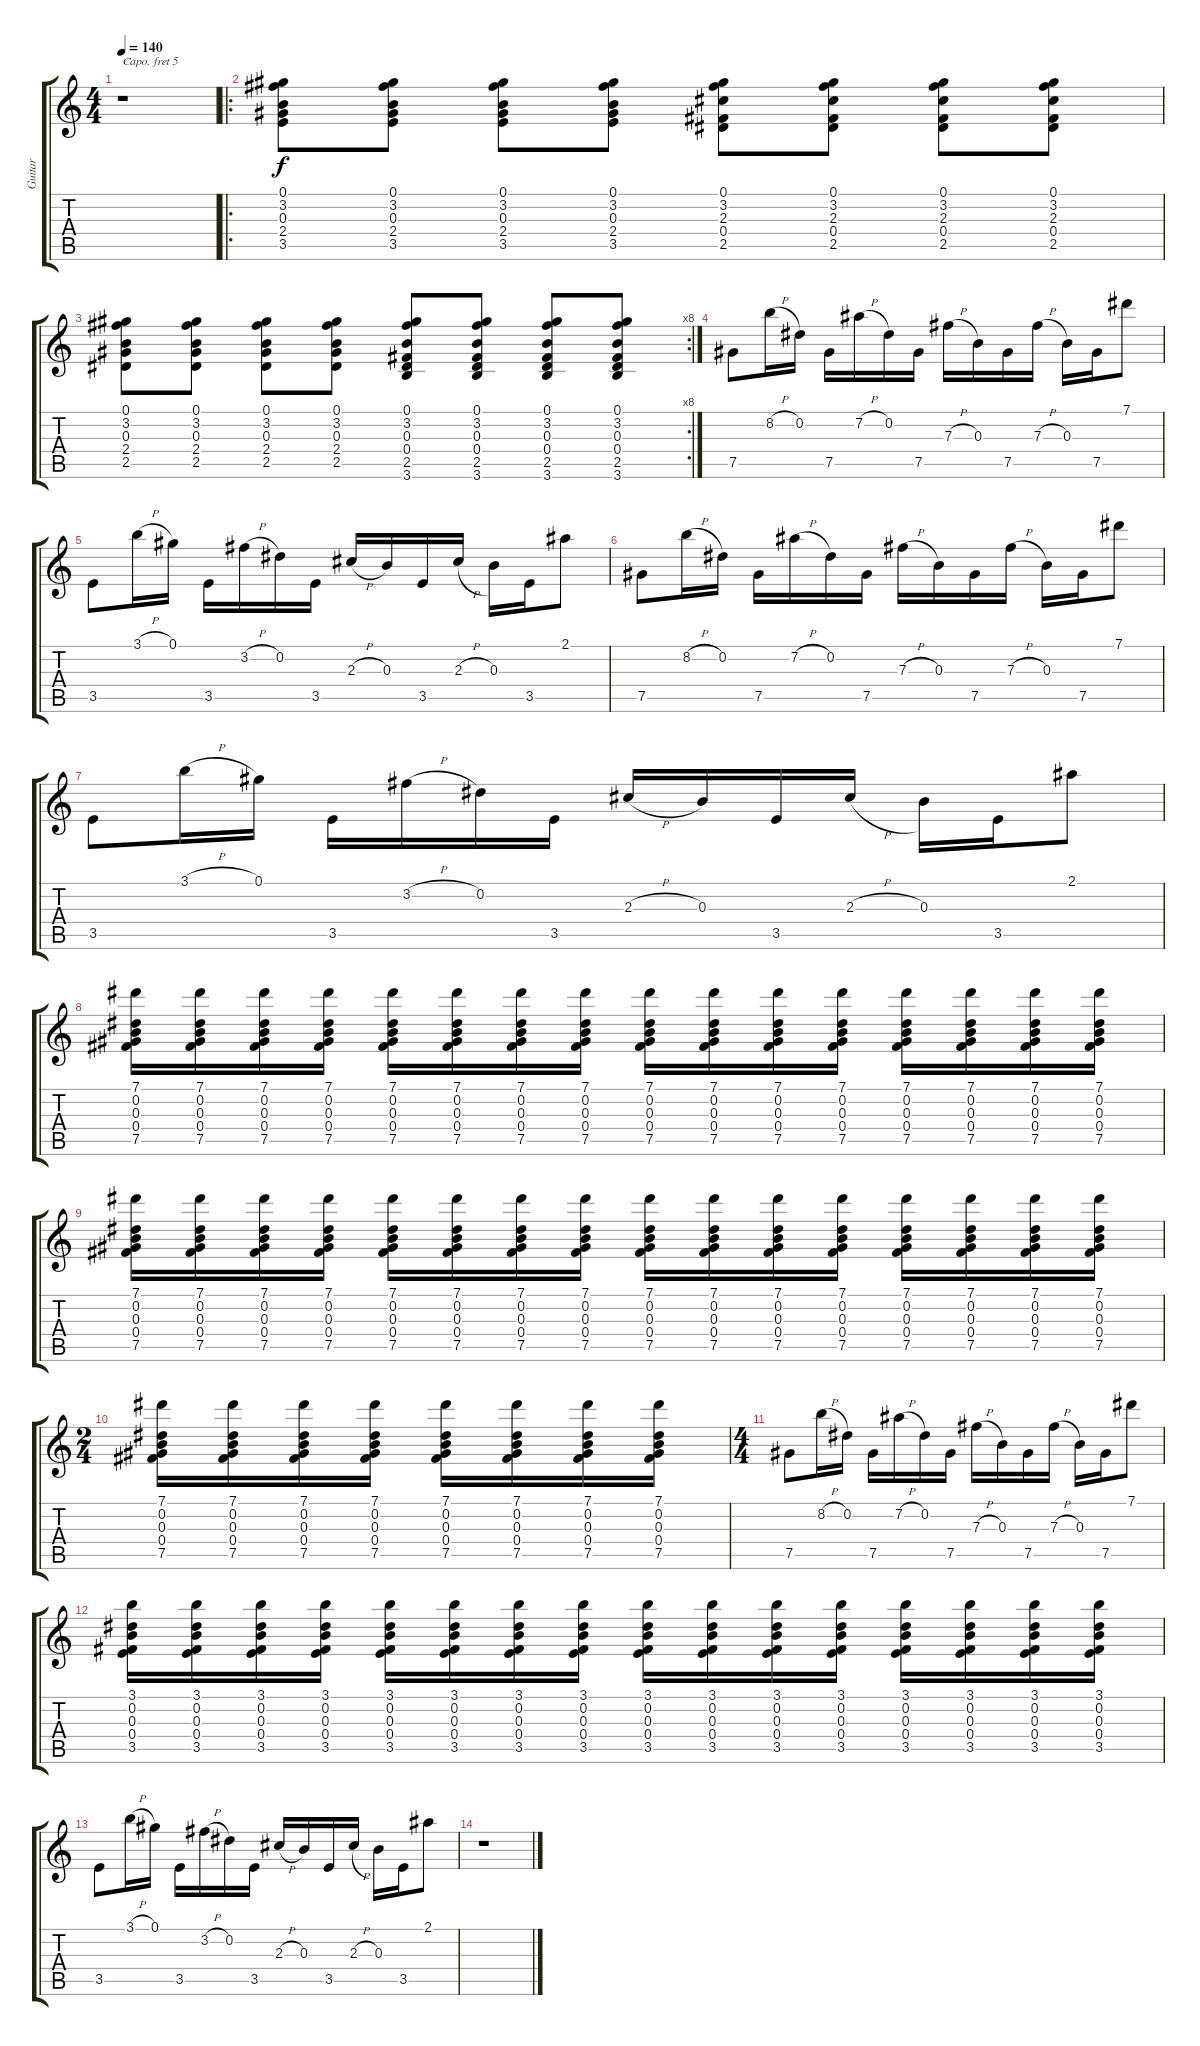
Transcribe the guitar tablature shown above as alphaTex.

\track ("Guitar" "Guitar") {instrument acousticguitarsteel}
\staff {score tabs}
\capo 5
\tuning (Eb4 Bb3 Gb3 Db3 Ab2 Eb2) {hide}
\ts (4 4)
\tempo 140
\clef g2
\ks c
r.1{dy f} |
\ro
(0.1 3.2 0.3 2.4 3.5).8 (0.1 3.2 0.3 2.4 3.5).8 (0.1 3.2 0.3 2.4 3.5).8 (0.1 3.2 0.3 2.4 3.5).8 (0.1 3.2 2.3 0.4 2.5).8 (0.1 3.2 2.3 0.4 2.5).8 (0.1 3.2 2.3 0.4 2.5).8 (0.1 3.2 2.3 0.4 2.5).8 |
\rc 8
(0.1 3.2 0.3 2.4 2.5).8 (0.1 3.2 0.3 2.4 2.5).8 (0.1 3.2 0.3 2.4 2.5).8 (0.1 3.2 0.3 2.4 2.5).8 (0.1 3.2 0.3 0.4 2.5 3.6).8 (0.1 3.2 0.3 0.4 2.5 3.6).8 (0.1 3.2 0.3 0.4 2.5 3.6).8 (0.1 3.2 0.3 0.4 2.5 3.6).8 |
7.5.8 8.2{h}.16 0.2.16 7.5.16 7.2{h}.16 0.2.16 7.5.16 7.3{h}.16 0.3.16 7.5.16 7.3{h}.16 0.3.16 7.5.16 7.1.8 |
3.5.8 3.1{h}.16 0.1.16 3.5.16 3.2{h}.16 0.2.16 3.5.16 2.3{h}.16 0.3.16 3.5.16 2.3{h}.16 0.3.16 3.5.16 2.1.8 |
7.5.8 8.2{h}.16 0.2.16 7.5.16 7.2{h}.16 0.2.16 7.5.16 7.3{h}.16 0.3.16 7.5.16 7.3{h}.16 0.3.16 7.5.16 7.1.8 |
3.5.8 3.1{h}.16 0.1.16 3.5.16 3.2{h}.16 0.2.16 3.5.16 2.3{h}.16 0.3.16 3.5.16 2.3{h}.16 0.3.16 3.5.16 2.1.8 |
(7.1 0.2 0.3 0.4 7.5).16 (7.1 0.2 0.3 0.4 7.5).16 (7.1 0.2 0.3 0.4 7.5).16 (7.1 0.2 0.3 0.4 7.5).16 (7.1 0.2 0.3 0.4 7.5).16 (7.1 0.2 0.3 0.4 7.5).16 (7.1 0.2 0.3 0.4 7.5).16 (7.1 0.2 0.3 0.4 7.5).16 (7.1 0.2 0.3 0.4 7.5).16 (7.1 0.2 0.3 0.4 7.5).16 (7.1 0.2 0.3 0.4 7.5).16 (7.1 0.2 0.3 0.4 7.5).16 (7.1 0.2 0.3 0.4 7.5).16 (7.1 0.2 0.3 0.4 7.5).16 (7.1 0.2 0.3 0.4 7.5).16 (7.1 0.2 0.3 0.4 7.5).16 |
(7.1 0.2 0.3 0.4 7.5).16 (7.1 0.2 0.3 0.4 7.5).16 (7.1 0.2 0.3 0.4 7.5).16 (7.1 0.2 0.3 0.4 7.5).16 (7.1 0.2 0.3 0.4 7.5).16 (7.1 0.2 0.3 0.4 7.5).16 (7.1 0.2 0.3 0.4 7.5).16 (7.1 0.2 0.3 0.4 7.5).16 (7.1 0.2 0.3 0.4 7.5).16 (7.1 0.2 0.3 0.4 7.5).16 (7.1 0.2 0.3 0.4 7.5).16 (7.1 0.2 0.3 0.4 7.5).16 (7.1 0.2 0.3 0.4 7.5).16 (7.1 0.2 0.3 0.4 7.5).16 (7.1 0.2 0.3 0.4 7.5).16 (7.1 0.2 0.3 0.4 7.5).16 |
\ts (2 4)
(7.1 0.2 0.3 0.4 7.5).16 (7.1 0.2 0.3 0.4 7.5).16 (7.1 0.2 0.3 0.4 7.5).16 (7.1 0.2 0.3 0.4 7.5).16 (7.1 0.2 0.3 0.4 7.5).16 (7.1 0.2 0.3 0.4 7.5).16 (7.1 0.2 0.3 0.4 7.5).16 (7.1 0.2 0.3 0.4 7.5).16 |
\ts (4 4)
7.5.8 8.2{h}.16 0.2.16 7.5.16 7.2{h}.16 0.2.16 7.5.16 7.3{h}.16 0.3.16 7.5.16 7.3{h}.16 0.3.16 7.5.16 7.1.8 |
(3.1 0.2 0.3 0.4 3.5).16 (3.1 0.2 0.3 0.4 3.5).16 (3.1 0.2 0.3 0.4 3.5).16 (3.1 0.2 0.3 0.4 3.5).16 (3.1 0.2 0.3 0.4 3.5).16 (3.1 0.2 0.3 0.4 3.5).16 (3.1 0.2 0.3 0.4 3.5).16 (3.1 0.2 0.3 0.4 3.5).16 (3.1 0.2 0.3 0.4 3.5).16 (3.1 0.2 0.3 0.4 3.5).16 (3.1 0.2 0.3 0.4 3.5).16 (3.1 0.2 0.3 0.4 3.5).16 (3.1 0.2 0.3 0.4 3.5).16 (3.1 0.2 0.3 0.4 3.5).16 (3.1 0.2 0.3 0.4 3.5).16 (3.1 0.2 0.3 0.4 3.5).16 |
3.5.8 3.1{h}.16 0.1.16 3.5.16 3.2{h}.16 0.2.16 3.5.16 2.3{h}.16 0.3.16 3.5.16 2.3{h}.16 0.3.16 3.5.16 2.1.8 |
r.1
